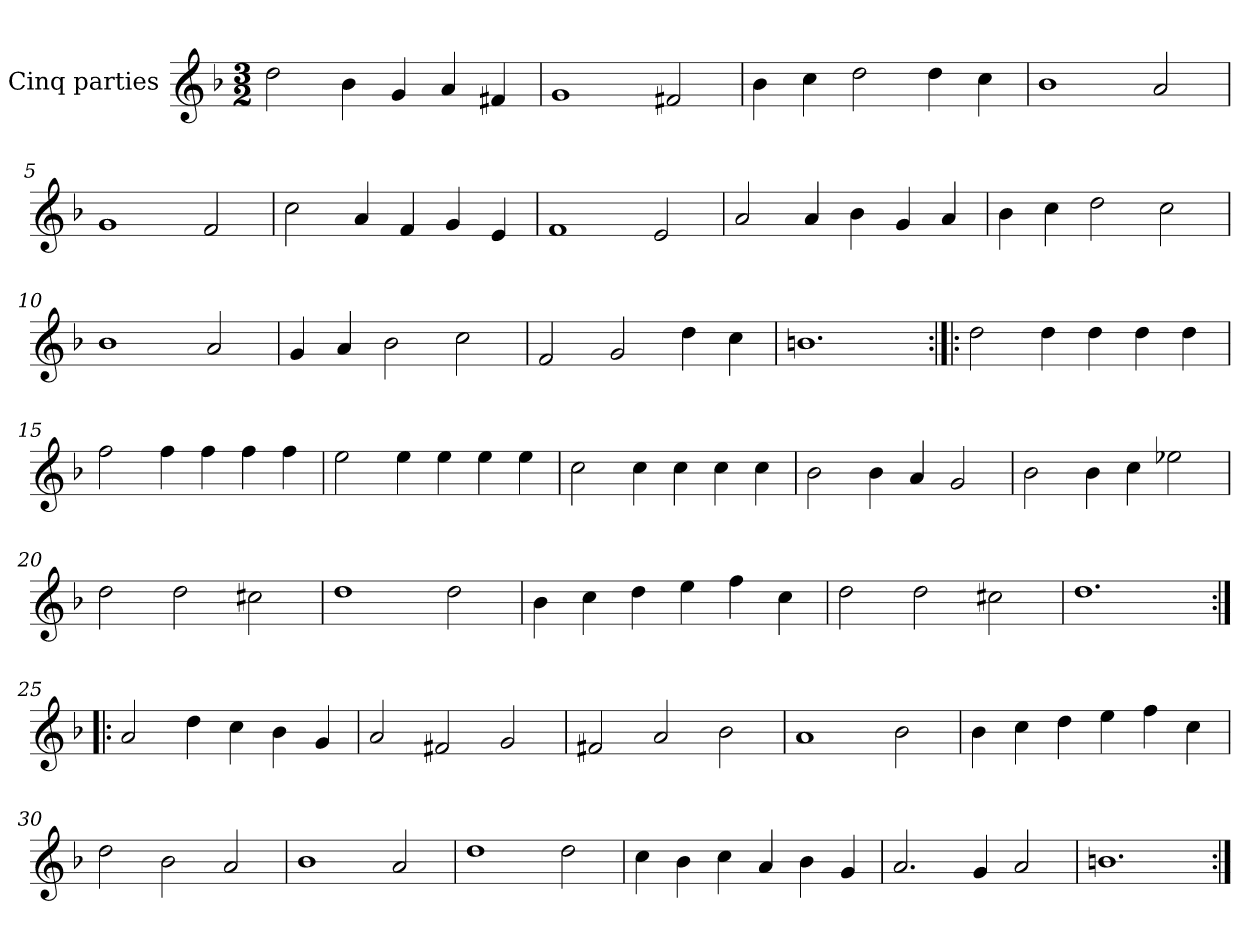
**kern
*part1
*staff1
*I"Cinq parties
*clefG2
*k[b-]
*M3/2
*MM180
=1
2dd\
4b-\
4g/
4a/
4f#X/
=2
1g
2f#X/
=3
4b-\
4cc\
2dd\
4dd\
4cc\
=4
1b-
2a/
=5
1g
2f/
=6
2cc\
4a/
4f/
4g/
4e/
=7
1f
2e/
=8
2a/
4a/
4b-\
4g/
4a/
=9
4b-\
4cc\
2dd\
2cc\
=10
1b-
2a/
=11
4g/
4a/
2b-\
2cc\
=12
2f/
2g/
4dd\
4cc\
=13
1.bn
=14:|!|:
2dd\
4dd\
4dd\
4dd\
4dd\
=15
2ff\
4ff\
4ff\
4ff\
4ff\
=16
2ee\
4ee\
4ee\
4ee\
4ee\
=17
2cc\
4cc\
4cc\
4cc\
4cc\
=18
2b-\
4b-\
4a/
2g/
=19
2b-\
4b-\
4cc\
2ee-X\
=20
2dd\
2dd\
2cc#X\
=21
1dd
2dd\
=22
4b-\
4cc\
4dd\
4ee\
4ff\
4cc\
=23
2dd\
2dd\
2cc#X\
=24
1.dd
=25:|!|:
2a/
4dd\
4cc\
4b-\
4g/
=26
2a/
2f#X/
2g/
=27
2f#X/
2a/
2b-\
=28
1a
2b-\
=29
4b-\
4cc\
4dd\
4ee\
4ff\
4cc\
=30
2dd\
2b-\
2a/
=31
1b-
2a/
=32
1dd
2dd\
=33
4cc\
4b-\
4cc\
4a/
4b-\
4g/
=34
2.a/
4g/
2a/
=35
1.bn
=:|!
*-
